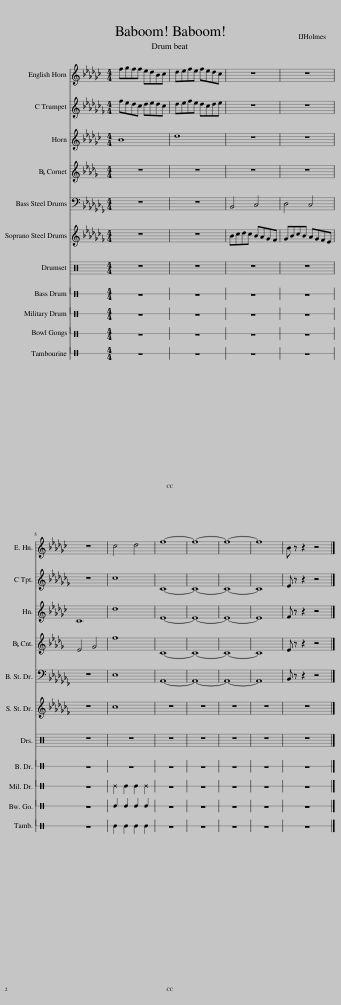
X:1
%%score 1 2 3 4 5 6 7 8 9
L:1/8
M:4/4
I:linebreak $
K:Cb
V:1 treble transpose=-7
V:2 treble
V:3 treble transpose=-7
V:4 treble transpose=-2
V:5 bass
V:6 treble
V:7 perc stafflines=1
K:none
V:8 perc stafflines=1
K:none
V:9 perc stafflines=1
K:none
V:1
[K:Gb] fgff edBc | defe fedc | z8 | z8 |$ z8 | %5
 c4 d4 | f8- | f8- | f8- | f8 | %10
 B z z2 z4 |] %11
V:2
 fedc dedc | defe dcde | z8 | z8 |$ z8 | %5
 c8 | C8- | C8- | C8- | C8 | %10
 E z z2 z4 |] %11
V:3
[K:Gb] B8 | d8 | z8 | z8 |$ C8 | %5
 d8 | E8- | E8- | E8- | E8 | %10
 F z z2 z4 |] %11
V:4
[K:Db] z8 | z8 | z8 | z8 |$ E4 G4 | %5
 f8 | C8- | C8- | C8- | C8 | %10
 E z z2 z4 |] %11
V:5
 z8 | z8 | B,,4 C,4 | D,4 C,4 |$ z8 | %5
 E,8 | A,,8- | A,,8- | A,,8- | A,,8 | %10
 B,, z z2 z4 |] %11
V:6
 z8 | z8 | Bcdc BAGF | GBcB AGFE |$ z8 | %5
 c8 | z8 | z8 | z8 | z8 | %10
 z8 |] %11
V:7
[K:C] z8 | z8 | z8 | z8 |$ z8 | %5
 ^E2 E2 E2 ^E2 | z8 | z8 | z8 | z8 | %10
 z8 |] %11
V:8
[K:C] z8 | z8 | z8 | z8 |$ z8 | %5
 E2 E2 E2 E2 | z8 | z8 | z8 | z8 | %10
 z8 |] %11
V:9
[K:C] z8 | z8 | z8 | z8 |$ z8 | %5
 E2 E2 E2 E2 | z8 | z8 | z8 | z8 | %10
 z8 |] %11
